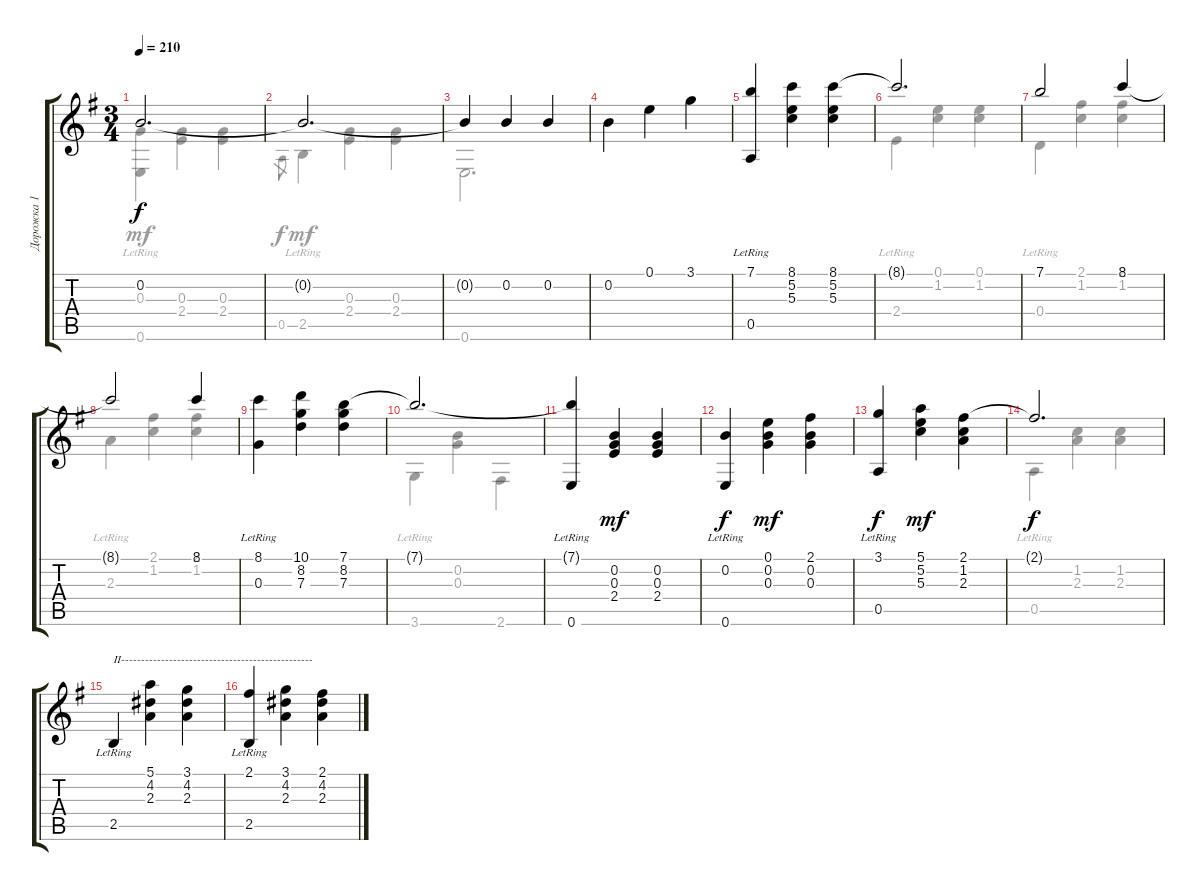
\track ("Дорожка 1" "Дорожка 1") {instrument acousticguitarnylon}
\staff {score tabs}
\tuning (E4 B3 G3 D3 A2 E2) {hide}
\voice
\ts (3 4)
\tempo 210
\clef g2
\ks g
0.2.2{d dy f} |
0.2{t}.2{d} |
0.2{t}.4 0.2.4 0.2.4 |
0.2.4 0.1.4 3.1.4 |
(7.1 0.5{lr}).4 (8.1 5.2 5.3).4 (8.1 5.2 5.3).4 |
8.1{t}.2{d} |
7.1.2 8.1.4 |
8.1{t}.2 8.1.4 |
(8.1 0.3{lr}).4 (10.1 8.2 7.3).4 (7.1 8.2 7.3).4 |
7.1{t}.2{d} |
(7.1{t} 0.6{lr}).4 (0.2 0.3 2.4).4{dy mf} (0.2 0.3 2.4).4 |
(0.2 0.6{lr}).4{dy f} (0.1 0.2 0.3).4{dy mf} (2.1 0.2 0.3).4 |
(3.1 0.5{lr}).4{dy f} (5.1 5.2 5.3).4{dy mf} (2.1 1.2 2.3).4 |
2.1{t}.2{d dy f} |
2.5{lr}.4{txt "II------------------------------------------------"} (5.1 4.2 2.3).4 (3.1 4.2 2.3).4 |
(2.1 2.5{lr}).4 (3.1 4.2 2.3).4 (2.1 4.2 2.3).4
\voice
\clef g2
\ottava regular
\simile none
\ks g
(0.3 0.6{lr}).4{dy mf} (0.3 2.4).4 (0.3 2.4).4 |
0.5.8{gr dy f} 2.5{lr}.4{dy mf} (0.3 2.4).4 (0.3 2.4).4 |
0.6.2{d} |
|
|
2.4{lr}.4 (0.1 1.2).4 (0.1 1.2).4 |
0.4{lr}.4 (2.1 1.2).4 (2.1 1.2).4 |
2.3{lr}.4 (2.1 1.2).4 (2.1 1.2).4 |
|
3.6{lr}.4 (0.2 0.3).4 2.6.4 |
|
|
|
0.5{lr}.4 (1.2 2.3).4 (1.2 2.3).4 |
|
